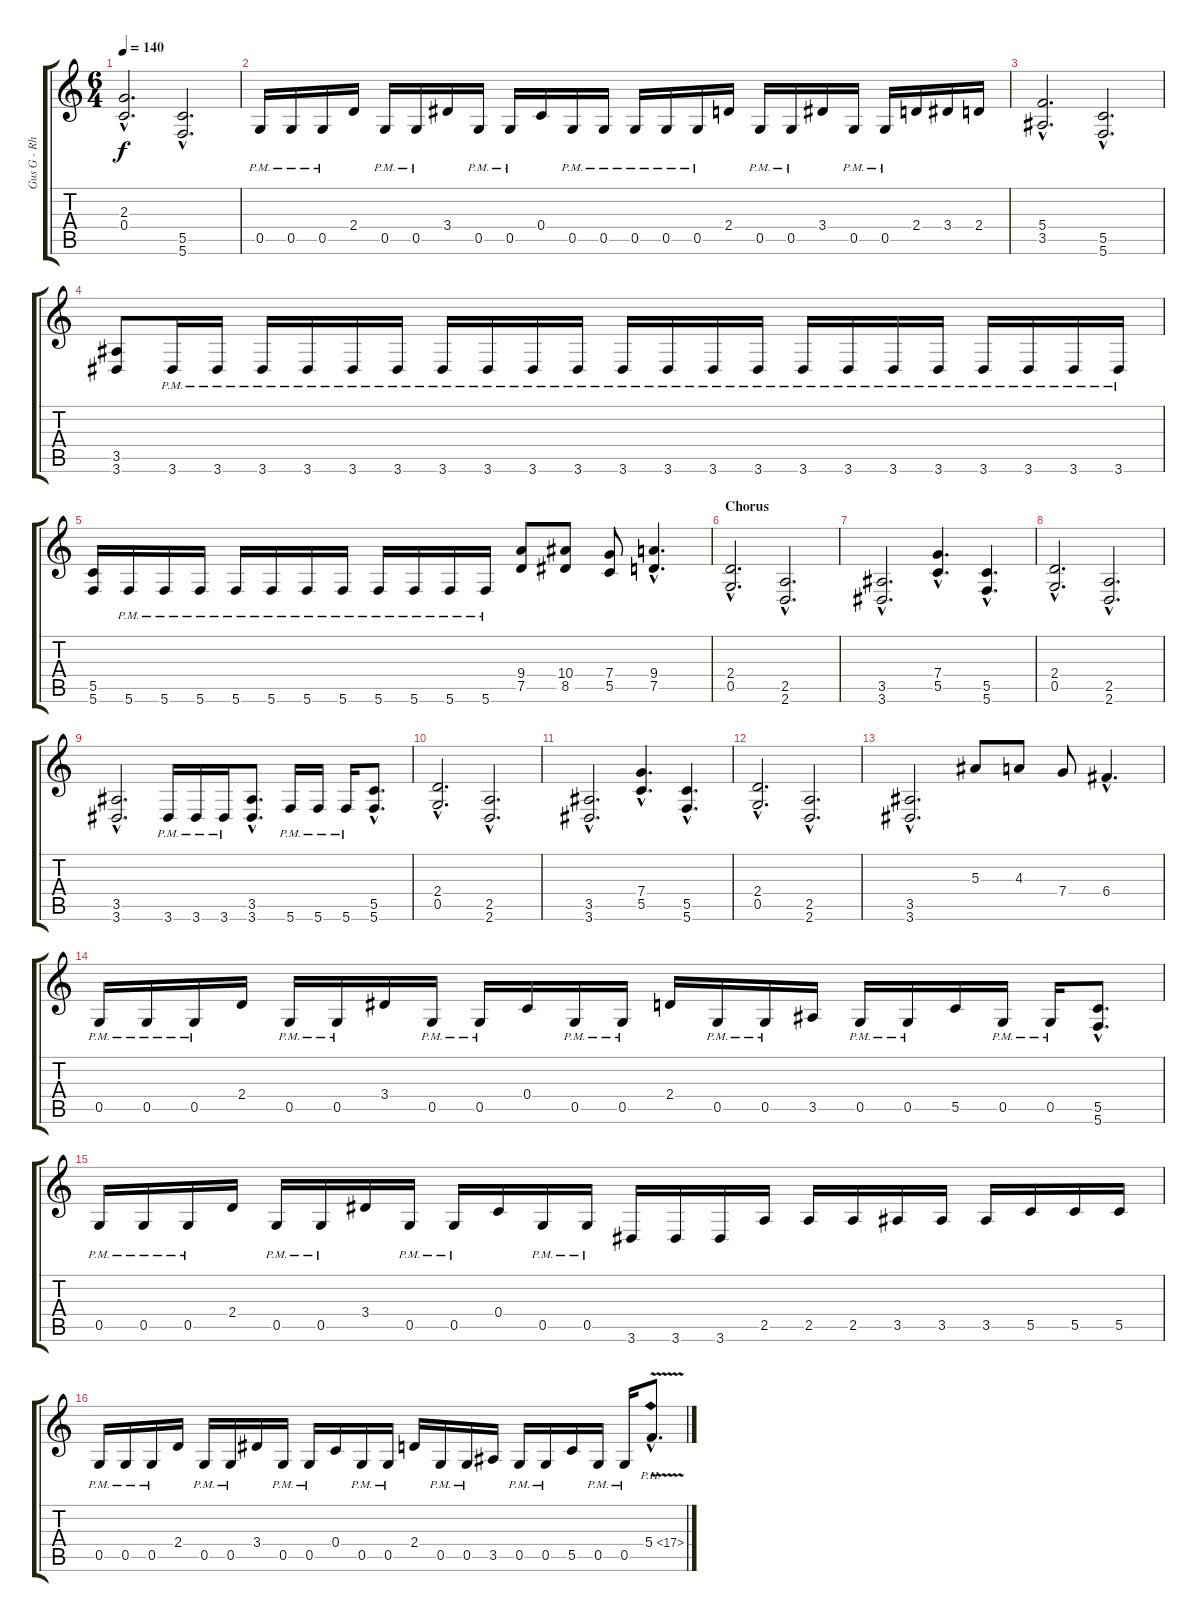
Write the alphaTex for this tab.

\track ("Gus G - Rhytm" "Gus G - Rh") {instrument distortionguitar}
\staff {score tabs}
\tuning (D4 A3 F3 C3 G2 C2) {hide}
\ts (6 4)
\tempo 140
\clef g2
\ks c
(2.3{hac} 0.4{hac}).2{d dy f} (5.5{hac} 5.6{hac}).2{d} |
0.5{pm}.16 0.5{pm}.16 0.5{pm}.16 2.4.16 0.5{pm}.16 0.5{pm}.16 3.4.16 0.5{pm}.16 0.5{pm}.16 0.4.16 0.5{pm}.16 0.5{pm}.16 0.5{pm}.16 0.5{pm}.16 0.5{pm}.16 2.4.16 0.5{pm}.16 0.5{pm}.16 3.4.16 0.5{pm}.16 0.5{pm}.16 2.4.16 3.4.16 2.4.16 |
(5.4{hac} 3.5{hac}).2{d} (5.5{hac} 5.6{hac}).2{d} |
(3.5 3.6).8 3.6{pm}.16 3.6{pm}.16 3.6{pm}.16 3.6{pm}.16 3.6{pm}.16 3.6{pm}.16 3.6{pm}.16 3.6{pm}.16 3.6{pm}.16 3.6{pm}.16 3.6{pm}.16 3.6{pm}.16 3.6{pm}.16 3.6{pm}.16 3.6{pm}.16 3.6{pm}.16 3.6{pm}.16 3.6{pm}.16 3.6{pm}.16 3.6{pm}.16 3.6{pm}.16 3.6{pm}.16 |
(5.5 5.6).16 5.6{pm}.16 5.6{pm}.16 5.6{pm}.16 5.6{pm}.16 5.6{pm}.16 5.6{pm}.16 5.6{pm}.16 5.6{pm}.16 5.6{pm}.16 5.6{pm}.16 5.6{pm}.16 (9.4 7.5).8 (10.4 8.5).8 (7.4 5.5).8 (9.4{hac} 7.5{hac}).4{d} |
\section ("" "Chorus")
(2.4{hac} 0.5{hac}).2{d} (2.5{hac} 2.6{hac}).2{d} |
(3.5{hac} 3.6{hac}).2{d} (7.4{hac} 5.5{hac}).4{d} (5.5{hac} 5.6{hac}).4{d} |
(2.4{hac} 0.5{hac}).2{d} (2.5{hac} 2.6{hac}).2{d} |
(3.5{hac} 3.6{hac}).2{d} 3.6{pm}.16 3.6{pm}.16 3.6{pm}.16 (3.5{hac} 3.6{hac}).8{d} 5.6{pm}.16 5.6{pm}.16 5.6{pm}.16 (5.5{hac} 5.6{hac}).8{d} |
(2.4{hac} 0.5{hac}).2{d} (2.5{hac} 2.6{hac}).2{d} |
(3.5{hac} 3.6{hac}).2{d} (7.4{hac} 5.5{hac}).4{d} (5.5{hac} 5.6{hac}).4{d} |
(2.4{hac} 0.5{hac}).2{d} (2.5{hac} 2.6{hac}).2{d} |
(3.5{hac} 3.6{hac}).2{d} 5.3.8 4.3.8 7.4.8 6.4{hac}.4{d} |
0.5{pm}.16 0.5{pm}.16 0.5{pm}.16 2.4.16 0.5{pm}.16 0.5{pm}.16 3.4.16 0.5{pm}.16 0.5{pm}.16 0.4.16 0.5{pm}.16 0.5{pm}.16 2.4.16 0.5{pm}.16 0.5{pm}.16 3.5.16 0.5{pm}.16 0.5{pm}.16 5.5.16 0.5{pm}.16 0.5{pm}.16 (5.5{hac} 5.6{hac}).8{d} |
0.5{pm}.16 0.5{pm}.16 0.5{pm}.16 2.4.16 0.5{pm}.16 0.5{pm}.16 3.4.16 0.5{pm}.16 0.5{pm}.16 0.4.16 0.5{pm}.16 0.5{pm}.16 3.6.16 3.6.16 3.6.16 2.5.16 2.5.16 2.5.16 3.5.16 3.5.16 3.5.16 5.5.16 5.5.16 5.5.16 |
0.5{pm}.16 0.5{pm}.16 0.5{pm}.16 2.4.16 0.5{pm}.16 0.5{pm}.16 3.4.16 0.5{pm}.16 0.5{pm}.16 0.4.16 0.5{pm}.16 0.5{pm}.16 2.4.16 0.5{pm}.16 0.5{pm}.16 3.5.16 0.5{pm}.16 0.5{pm}.16 5.5.16 0.5{pm}.16 0.5{pm}.16 5.4{ph 12 v hac}.8{d}
